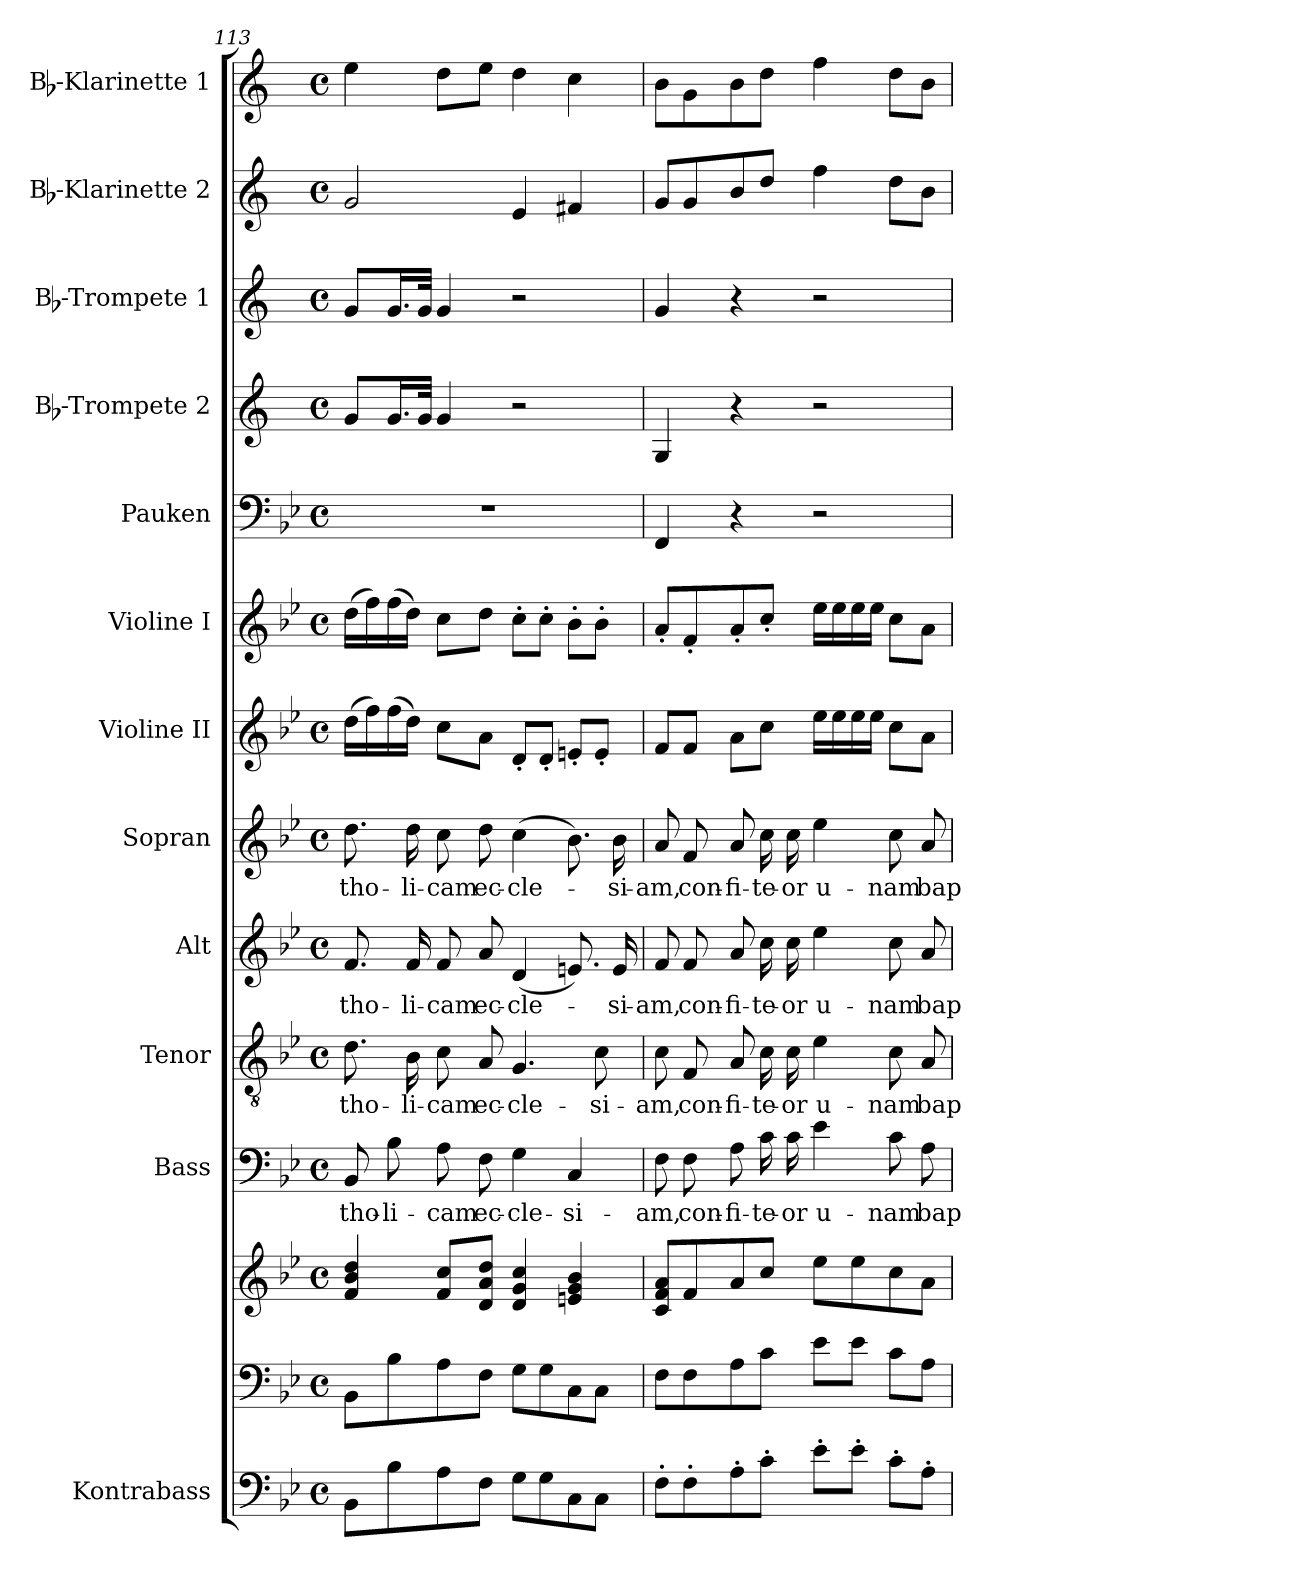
**kern	**kern	**kern	**kern	**text	**kern	**text	**kern	**text	**kern	**text	**kern	**kern	**kern	**kern	**kern	**kern	**kern
*part13	*part12	*part12	*part11	*part11	*part10	*part10	*part9	*part9	*part8	*part8	*part7	*part6	*part5	*part4	*part3	*part2	*part1
*staff14	*staff13	*staff12	*staff11	*staff11	*staff10	*staff10	*staff9	*staff9	*staff8	*staff8	*staff7	*staff6	*staff5	*staff4	*staff3	*staff2	*staff1
*I"Kontrabass	*	*	*I"Bass	*	*I"Tenor	*	*I"Alt	*	*I"Sopran	*	*I"Violine II	*I"Violine I	*I"Pauken	*I"Bb-Trompete 2	*I"Bb-Trompete 1	*I"Bb-Klarinette 2	*I"Bb-Klarinette 1
*I'Kb.	*	*	*I'B.	*	*I'T.	*	*I'A.	*	*I'S.	*	*I'Vl. II	*I'Vl. I	*I'Pk.	*I'Bb Trp. 2	*I'Bb Trp. 1	*I'Bb Kl. 2	*I'Bb Kl. 1
!!LO:PB:g=z
*clefF4	*clefF4	*clefG2	*clefF4	*	*clefGv2	*	*clefG2	*	*clefG2	*	*clefG2	*clefG2	*clefF4	*clefG2	*clefG2	*clefG2	*clefG2
*ITrd7c12	*	*	*	*	*	*	*	*	*	*	*	*	*	*ITrd1c2	*ITrd1c2	*ITrd1c2	*ITrd1c2
*k[b-e-]	*k[b-e-]	*k[b-e-]	*k[b-e-]	*	*k[b-e-]	*	*k[b-e-]	*	*k[b-e-]	*	*k[b-e-]	*k[b-e-]	*k[b-e-]	*k[b-e-]	*k[b-e-]	*k[b-e-]	*k[b-e-]
*B-:	*B-:	*B-:	*B-:	*	*B-:	*	*B-:	*	*B-:	*	*B-:	*B-:	*B-:	*B-:	*B-:	*B-:	*B-:
*M4/4	*M4/4	*M4/4	*M4/4	*	*M4/4	*	*M4/4	*	*M4/4	*	*M4/4	*M4/4	*M4/4	*M4/4	*M4/4	*M4/4	*M4/4
*met(c)	*met(c)	*met(c)	*met(c)	*	*met(c)	*	*met(c)	*	*met(c)	*	*met(c)	*met(c)	*met(c)	*met(c)	*met(c)	*met(c)	*met(c)
=113	=113	=113	=113	=113	=113	=113	=113	=113	=113	=113	=113	=113	=113	=113	=113	=113	=113
!	!	!	!	!LO:LY:b	!	!LO:LY:b	!	!LO:LY:b	!	!LO:LY:b	!	!	!	!	!	!	!
8BBB-\L	8BB-\L	4f/ 4b-/ 4dd/	8BB-/	-tho-	8.d\	-tho-	8.f/	-tho-	8.dd\	-tho-	(>16dd\LL	(>16dd\LL	1r	8f/L	8f/L	2f/	4dd\
.	.	.	.	.	.	.	.	.	.	.	16ff\)	16ff\)	.	.	.	.	.
!	!	!	!	!LO:LY:b	!	!	!	!	!	!	!	!	!	!	!	!	!
8BB-\	8B-\	.	8B-\	-li-	.	.	.	.	.	.	(>16ff\	(>16ff\	.	16.f/L	16.f/L	.	.
!	!	!	!	!	!	!LO:LY:b	!	!LO:LY:b	!	!LO:LY:b	!	!	!	!	!	!	!
.	.	.	.	.	16B-\	-li-	16f/	-li-	16dd\	-li-	16dd\JJ)	16dd\JJ)	.	.	.	.	.
.	.	.	.	.	.	.	.	.	.	.	.	.	.	32f/JJk	32f/JJk	.	.
!	!	!	!	!LO:LY:b	!	!LO:LY:b	!	!LO:LY:b	!	!LO:LY:b	!	!	!	!	!	!	!
8AA\	8A\	8f/ 8cc/L	8A\	-cam	8c\	-cam	8f/	-cam	8cc\	-cam	8cc\L	8cc\L	.	4f/	4f/	.	8cc\L
!	!	!	!	!LO:LY:b	!	!LO:LY:b	!	!LO:LY:b	!	!LO:LY:b	!	!	!	!	!	!	!
8FF\J	8F\J	8d/ 8a/ 8dd/J	8F\	ec-	8A/	ec-	8a/	ec-	8dd\	ec-	8a\J	8dd\J	.	.	.	.	8dd\J
!	!	!	!	!LO:LY:b	!	!LO:LY:b	!	!LO:LY:b	!	!LO:LY:b	!	!	!	!	!	!	!
8GG\L	8G\L	4d/ 4g/ 4cc/	4G\	-cle-	4.G/	-cle-	(<4d/	-cle-	(>4cc\	-cle-	8d'</L	8cc'>\L	.	2r	2r	4d/	4cc\
8GG\	8G\	.	.	.	.	.	.	.	.	.	8d'</J	8cc'>\J	.	.	.	.	.
!	!	!	!	!LO:LY:b	!	!	!	!	!	!	!	!	!	!	!	!	!
8CC\	8C\	4en/ 4g/ 4b-/	4C/	-si-	.	.	8.en/)	.	8.b-\)	.	8en'</L	8b-'>\L	.	.	.	4en/	4b-\
!	!	!	!	!	!	!LO:LY:b	!	!	!	!	!	!	!	!	!	!	!
8CC\J	8C\J	.	.	.	8c\	-si-	.	.	.	.	8e'</J	8b-'>\J	.	.	.	.	.
!	!	!	!	!	!	!	!	!LO:LY:b	!	!LO:LY:b	!	!	!	!	!	!	!
.	.	.	.	.	.	.	16e/	-si-	16b-\	-si-	.	.	.	.	.	.	.
=114	=114	=114	=114	=114	=114	=114	=114	=114	=114	=114	=114	=114	=114	=114	=114	=114	=114
!	!	!	!	!LO:LY:b	!	!LO:LY:b	!	!LO:LY:b	!	!LO:LY:b	!	!	!	!	!	!	!
8FF'>\L	8F\L	8c/ 8f/ 8a/L	8F\	-am,	8c\	-am,	8f/	-am,	8a/	-am,	8f/L	8a'</L	4FF/	4F/	4f/	8f/L	8a\L
!	!	!	!	!LO:LY:b	!	!LO:LY:b	!	!LO:LY:b	!	!LO:LY:b	!	!	!	!	!	!	!
8FF'>\	8F\	8f/	8F\	con-	8F/	con-	8f/	con-	8f/	con-	8f/J	8f'</	.	.	.	8f/	8f\
!	!	!	!	!LO:LY:b	!	!LO:LY:b	!	!LO:LY:b	!	!LO:LY:b	!	!	!	!	!	!	!
8AA'>\	8A\	8a/	8A\	-fi-	8A/	-fi-	8a/	-fi-	8a/	-fi-	8a\L	8a'</	4r	4r	4r	8a/	8a\
!	!	!	!	!LO:LY:b	!	!LO:LY:b	!	!LO:LY:b	!	!LO:LY:b	!	!	!	!	!	!	!
8C'>\J	8c\J	8cc/J	16c\	-te-	16c\	-te-	16cc\	-te-	16cc\	-te-	8cc\J	8cc'</J	.	.	.	8cc/J	8cc\J
!	!	!	!	!LO:LY:b	!	!LO:LY:b	!	!LO:LY:b	!	!LO:LY:b	!	!	!	!	!	!	!
.	.	.	16c\	-or	16c\	-or	16cc\	-or	16cc\	-or	.	.	.	.	.	.	.
!	!	!	!	!LO:LY:b	!	!LO:LY:b	!	!LO:LY:b	!	!LO:LY:b	!	!	!	!	!	!	!
8E-'>\L	8e-\L	8ee-\L	4e-\	u-	4e-\	u-	4ee-\	u-	4ee-\	u-	16ee-\LL	16ee-\LL	2r	2r	2r	4ee-\	4ee-\
.	.	.	.	.	.	.	.	.	.	.	16ee-\	16ee-\	.	.	.	.	.
8E-'>\J	8e-\J	8ee-\	.	.	.	.	.	.	.	.	16ee-\	16ee-\	.	.	.	.	.
.	.	.	.	.	.	.	.	.	.	.	16ee-\JJ	16ee-\JJ	.	.	.	.	.
!	!	!	!	!LO:LY:b	!	!LO:LY:b	!	!LO:LY:b	!	!LO:LY:b	!	!	!	!	!	!	!
8C'>\L	8c\L	8cc\	8c\	-nam	8c\	-nam	8cc\	-nam	8cc\	-nam	8cc\L	8cc\L	.	.	.	8cc\L	8cc\L
!	!	!	!	!LO:LY:b	!	!LO:LY:b	!	!LO:LY:b	!	!LO:LY:b	!	!	!	!	!	!	!
8AA'>\J	8A\J	8a\J	8A\	bap-	8A/	bap-	8a/	bap-	8a/	bap-	8a\J	8a\J	.	.	.	8a\J	8a\J
=	=	=	=	=	=	=	=	=	=	=	=	=	=	=	=	=	=
*-	*-	*-	*-	*-	*-	*-	*-	*-	*-	*-	*-	*-	*-	*-	*-	*-	*-
